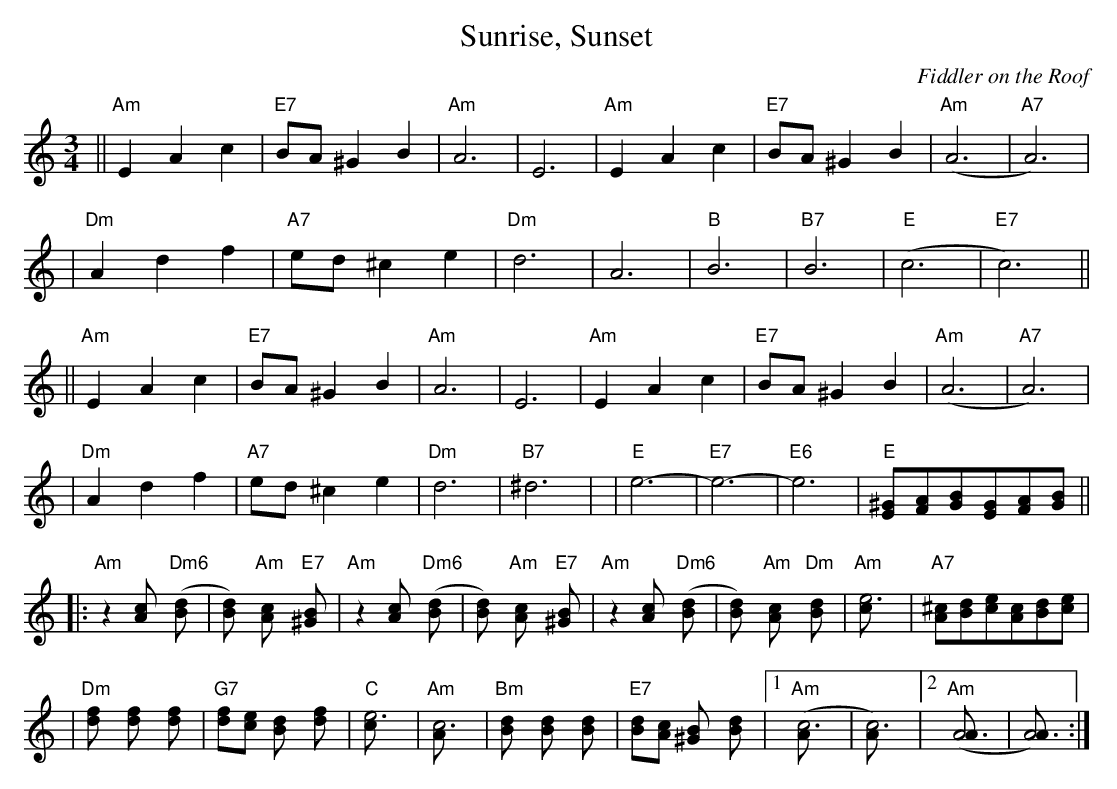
X:1
T: Sunrise, Sunset
O:Fiddler on the Roof
L:1/8
M:3/4
K:Am
|| "Am"E2 A2 c2 | "E7"BA ^G2 B2 | "Am"A6 | E6 \
|  "Am"E2 A2 c2 | "E7"BA ^G2 B2 | "Am"(A6 | "A7"A6) |
|  "Dm"A2 d2 f2 | "A7"ed ^c2 e2 | "Dm"d6 | A6 \
|  "B"B6 | "B7"B6 | "E"(c6 | "E7"c6) ||
|| "Am"E2 A2 c2 | "E7"BA ^G2 B2 | "Am"A6 | E6 \
|  "Am"E2 A2 c2 | "E7"BA ^G2 B2 | "Am"(A6 | "A7"A6) |
|  "Dm"A2 d2 f2 | "A7"ed ^c2 e2 | "Dm"d6 | "B7"^d6  | \
|  "E"e6- | "E7"e6- | "E6"e6 | "E"[^GE][AF][BG][GE][AF][BG] ||
|: "Am"z2 [c2A] "Dm6"([d2B] | [d2B]) "Am"[c2A] "E7"[B2^G] \
|  "Am"z2 [c2A] "Dm6"([d2B] | [d2B]) "Am"[c2A] "E7"[B2^G] \
|  "Am"z2 [c2A] "Dm6"([d2B] | [d2B]) "Am"[c2A] "Dm"[d2B] \
|  "Am"[e6c] | "A7"[^cA][dB][ec][cA][dB][ec] |
|  "Dm"[f2d] [f2d] [f2d] | "G7"[fd][ec] [d2B] [f2d] | "C"[e6c] | "Am"[c6A] \
|  "Bm"[d2B] [d2B] [d2B] | "E7"[dB][cA] [B2^G] [d2B] |1 "Am"([c6A] | [c6A]) |2 "Am"([A6A] | [A6A]) :|
